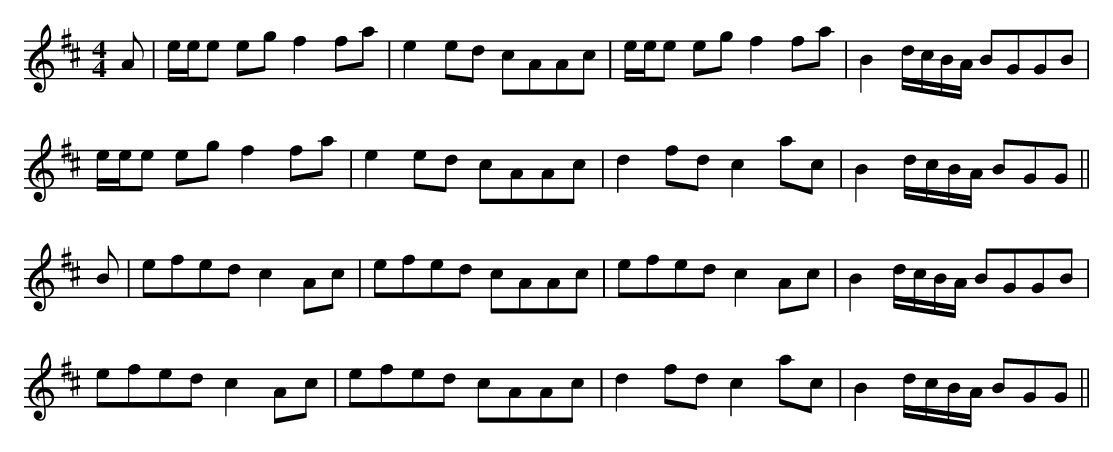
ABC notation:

X:1
M:4/4
K:Amix
A|e/e/e eg f2 fa|e2 ed cAAc|e/e/e eg f2 fa|B2 d/c/B/A/ BGGB|
e/e/e eg f2 fa|e2 ed cAAc|d2 fd c2 ac|B2 d/c/B/A/ BGG||
B|efed c2 Ac|efed cAAc|efed c2 Ac|B2 d/c/B/A/ BGGB|
efed c2 Ac|efed cAAc|d2 fd c2 ac|B2 d/c/B/A/ BGG||
